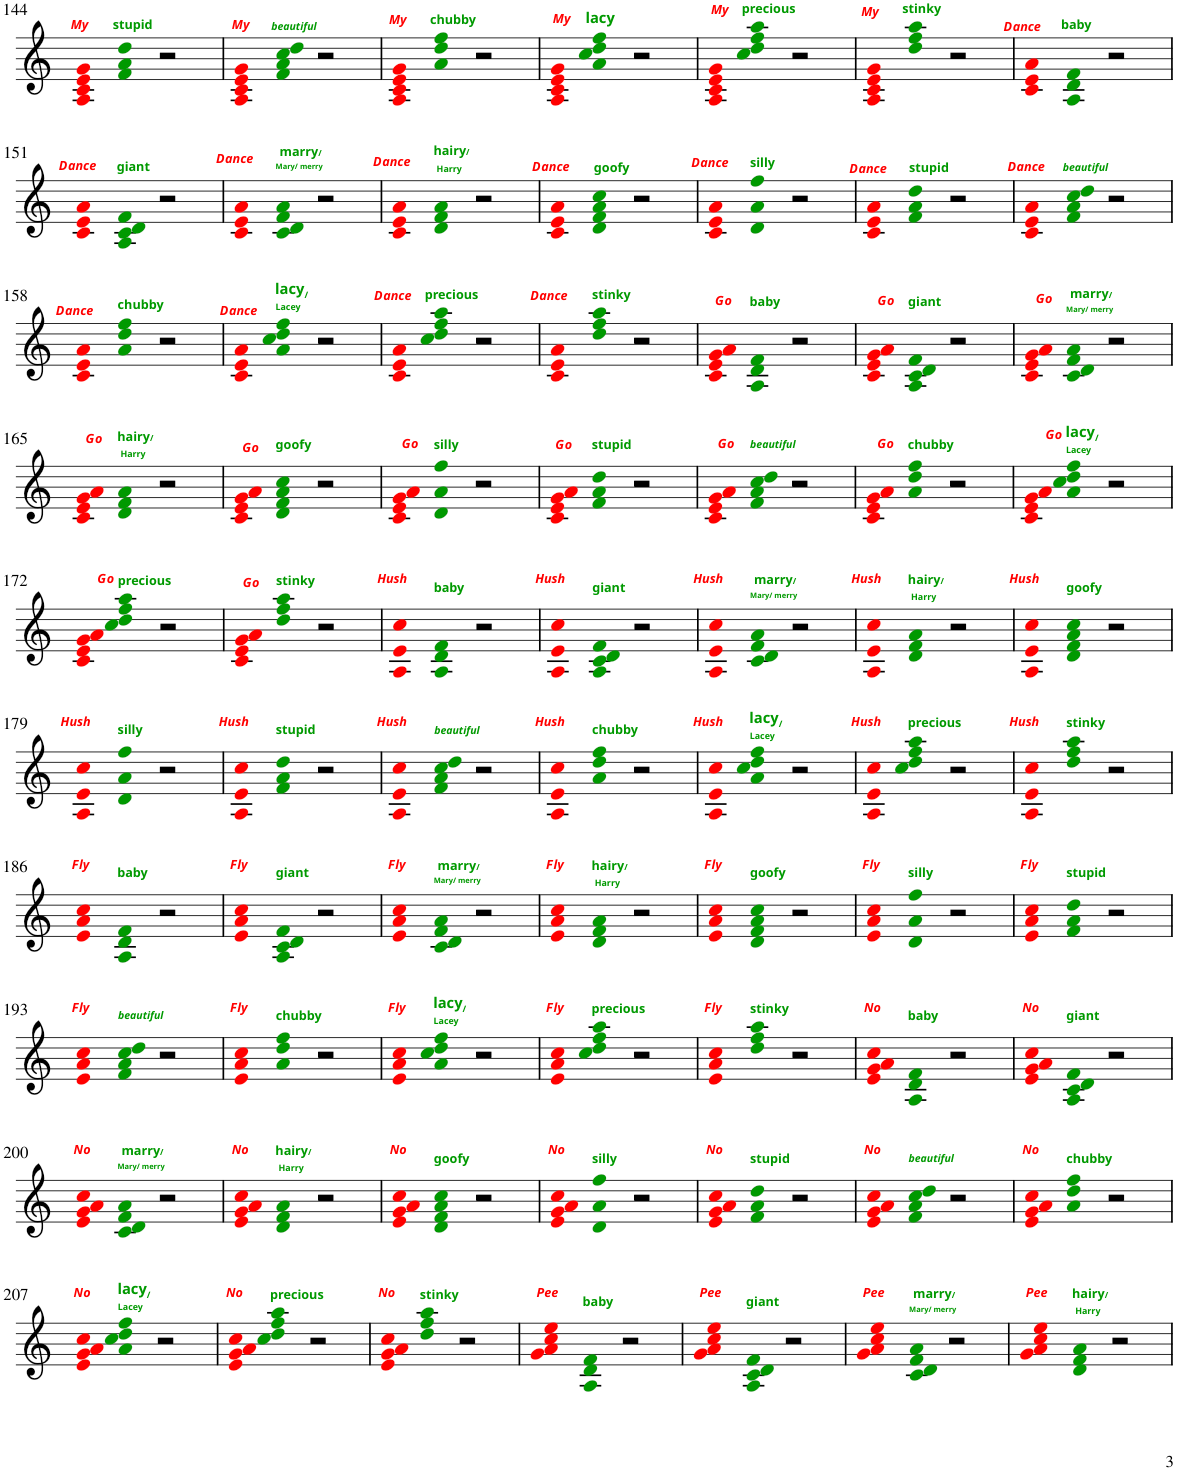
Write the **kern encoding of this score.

**kern	**harte
*part1	*part1
*staff1	*
*I"Piano	*
*I'Pno.	*
!!LO:PB:g=z
*clefG2	*
*k[]	*
*M4/4	*
=144	=144
!	!LO:H:kt=My
4Ai 4ci 4ei 4gi	N
!LO:TX:a:B:color=#009900:t=stupid	!
4fj 4aj 4ddj	.
2r	.
=145	=145
!	!LO:H:kt=My
4Ai 4ci 4ei 4gi	N
!LO:TX:a:Bi:color=#009900:t=beautiful	!
4fj 4aj 4ccj 4ddj	.
2r	.
=146	=146
!	!LO:H:kt=My
4Ai 4ci 4ei 4gi	N
!LO:TX:a:B:color=#009900:t=chubby	!
4aj 4ddj 4ffj	.
2r	.
=147	=147
!	!LO:H:kt=My
4Ai 4ci 4ei 4gi	N
!LO:TX:a:B:color=#009900:t=lacy	!
4aj 4ccj 4ddj 4ffj	.
2r	.
=148	=148
!	!LO:H:kt=My
4Ai 4ci 4ei 4gi	N
!LO:TX:a:B:color=#009900:t=precious	!
4ccj 4ddj 4ffj 4aaj	.
2r	.
=149	=149
!	!LO:H:kt=My
4Ai 4ci 4ei 4gi	N
!LO:TX:a:B:color=#009900:t=stinky	!
4ddj 4ffj 4aaj	.
2r	.
=150	=150
!	!LO:H:kt=ance
4ci 4ei 4ai	.
!LO:TX:a:B:color=#009900:t=baby	!
4Aj 4dj 4fj	.
2r	.
!!LO:LB:g=z
=151	=151
!	!LO:H:kt=ance
4ci 4ei 4ai	.
!LO:TX:a:B:color=#009900:t=giant	!
4Aj 4cj 4dj 4fj	.
2r	.
=152	=152
!	!LO:H:kt=ance
4ci 4ei 4ai	.
!LO:TX:a:B:color=#009900:t=marry	!
!LO:TX:a:t=/	!
!LO:TX:a:t=Mary/ merry	!
4cj 4dj 4fj 4aj	.
2r	.
=153	=153
!	!LO:H:kt=ance
4ci 4ei 4ai	.
!LO:TX:a:B:color=#009900:t=hairy	!
!LO:TX:a:t=/	!
!LO:TX:a:t=Harry	!
4dj 4fj 4aj	.
2r	.
=154	=154
!	!LO:H:kt=ance
4ci 4ei 4ai	.
!LO:TX:a:B:color=#009900:t=goofy	!
4dj 4fj 4aj 4ccj	.
2r	.
=155	=155
!	!LO:H:kt=ance
4ci 4ei 4ai	.
!LO:TX:a:B:color=#009900:t=silly	!
4dj 4aj 4ffj	.
2r	.
=156	=156
!	!LO:H:kt=ance
4ci 4ei 4ai	.
!LO:TX:a:B:color=#009900:t=stupid	!
4fj 4aj 4ddj	.
2r	.
=157	=157
!	!LO:H:kt=ance
4ci 4ei 4ai	.
!LO:TX:a:Bi:color=#009900:t=beautiful	!
4fj 4aj 4ccj 4ddj	.
2r	.
!!LO:LB:g=z
=158	=158
!	!LO:H:kt=ance
4ci 4ei 4ai	.
!LO:TX:a:B:color=#009900:t=chubby	!
4aj 4ddj 4ffj	.
2r	.
=159	=159
!	!LO:H:kt=ance
4ci 4ei 4ai	.
!LO:TX:a:B:color=#009900:t=lacy	!
!LO:TX:a:t=/	!
!LO:TX:a:t=Lacey	!
4aj 4ccj 4ddj 4ffj	.
2r	.
=160	=160
!	!LO:H:kt=ance
4ci 4ei 4ai	.
!LO:TX:a:B:color=#009900:t=precious	!
4ccj 4ddj 4ffj 4aaj	.
2r	.
=161	=161
!	!LO:H:kt=ance
4ci 4ei 4ai	.
!LO:TX:a:B:color=#009900:t=stinky	!
4ddj 4ffj 4aaj	.
2r	.
=162	=162
4ci 4ei 4gi 4ai	G:dim
!LO:TX:a:B:color=#009900:t=baby	!
4Aj 4dnj 4fj	.
2r	.
=163	=163
4ci 4ei 4gi 4ai	G:dim
!LO:TX:a:B:color=#009900:t=giant	!
4Aj 4cj 4dnj 4fj	.
2r	.
=164	=164
4ci 4ei 4gi 4ai	G:dim
!LO:TX:a:B:color=#009900:t=marry	!
!LO:TX:a:t=/	!
!LO:TX:a:t=Mary/ merry	!
4cj 4dnj 4fj 4aj	.
2r	.
!!LO:LB:g=z
=165	=165
4ci 4ei 4gi 4ai	G:dim
!LO:TX:a:B:color=#009900:t=hairy	!
!LO:TX:a:t=/	!
!LO:TX:a:t=Harry	!
4dnj 4fj 4aj	.
2r	.
=166	=166
4ci 4ei 4gi 4ai	G:dim
!LO:TX:a:B:color=#009900:t=goofy	!
4dnj 4fj 4aj 4ccj	.
2r	.
=167	=167
4ci 4ei 4gi 4ai	G:dim
!LO:TX:a:B:color=#009900:t=silly	!
4dnj 4aj 4ffj	.
2r	.
=168	=168
4ci 4ei 4gi 4ai	G:dim
!LO:TX:a:B:color=#009900:t=stupid	!
4fj 4aj 4ddnj	.
2r	.
=169	=169
4ci 4ei 4gi 4ai	G:dim
!LO:TX:a:Bi:color=#009900:t=beautiful	!
4fj 4aj 4ccj 4ddnj	.
2r	.
=170	=170
4ci 4ei 4gi 4ai	G:dim
!LO:TX:a:B:color=#009900:t=chubby	!
4aj 4ddnj 4ffj	.
2r	.
=171	=171
4ci 4ei 4gi 4ai	G:dim
!LO:TX:a:B:color=#009900:t=lacy	!
!LO:TX:a:t=/	!
!LO:TX:a:t=Lacey	!
4aj 4ccj 4ddnj 4ffj	.
2r	.
!!LO:LB:g=z
=172	=172
4ci 4ei 4gi 4ai	G:dim
!LO:TX:a:B:color=#009900:t=precious	!
4ccj 4ddnj 4ffj 4aaj	.
2r	.
=173	=173
4ci 4ei 4gi 4ai	G:dim
!LO:TX:a:B:color=#009900:t=stinky	!
4ddnj 4ffj 4aaj	.
2r	.
=174	=174
!	!LO:H:kt=Hush
4Ai 4ei 4cci	N
!LO:TX:a:B:color=#009900:t=baby	!
4Aj 4dj 4fj	.
2r	.
=175	=175
!	!LO:H:kt=Hush
4Ai 4ei 4cci	N
!LO:TX:a:B:color=#009900:t=giant	!
4Aj 4cj 4dj 4fj	.
2r	.
=176	=176
!	!LO:H:kt=Hush
4Ai 4ei 4cci	N
!LO:TX:a:B:color=#009900:t=marry	!
!LO:TX:a:t=/	!
!LO:TX:a:t=Mary/ merry	!
4cj 4dj 4fj 4aj	.
2r	.
=177	=177
!	!LO:H:kt=Hush
4Ai 4ei 4cci	N
!LO:TX:a:B:color=#009900:t=hairy	!
!LO:TX:a:t=/	!
!LO:TX:a:t=Harry	!
4dj 4fj 4aj	.
2r	.
=178	=178
!	!LO:H:kt=Hush
4Ai 4ei 4cci	N
!LO:TX:a:B:color=#009900:t=goofy	!
4dj 4fj 4aj 4ccj	.
2r	.
!!LO:LB:g=z
=179	=179
!	!LO:H:kt=Hush
4Ai 4ei 4cci	N
!LO:TX:a:B:color=#009900:t=silly	!
4dj 4aj 4ffj	.
2r	.
=180	=180
!	!LO:H:kt=Hush
4Ai 4ei 4cci	N
!LO:TX:a:B:color=#009900:t=stupid	!
4fj 4aj 4ddj	.
2r	.
=181	=181
!	!LO:H:kt=Hush
4Ai 4ei 4cci	N
!LO:TX:a:Bi:color=#009900:t=beautiful	!
4fj 4aj 4ccj 4ddj	.
2r	.
=182	=182
!	!LO:H:kt=Hush
4Ai 4ei 4cci	N
!LO:TX:a:B:color=#009900:t=chubby	!
4aj 4ddj 4ffj	.
2r	.
=183	=183
!	!LO:H:kt=Hush
4Ai 4ei 4cci	N
!LO:TX:a:B:color=#009900:t=lacy	!
!LO:TX:a:t=/	!
!LO:TX:a:t=Lacey	!
4aj 4ccj 4ddj 4ffj	.
2r	.
=184	=184
!	!LO:H:kt=Hush
4Ai 4ei 4cci	N
!LO:TX:a:B:color=#009900:t=precious	!
4ccj 4ddj 4ffj 4aaj	.
2r	.
=185	=185
!	!LO:H:kt=Hush
4Ai 4ei 4cci	N
!LO:TX:a:B:color=#009900:t=stinky	!
4ddj 4ffj 4aaj	.
2r	.
!!LO:LB:g=z
=186	=186
!	!LO:H:kt=ly
4ei 4ai 4cci	.
!LO:TX:a:B:color=#009900:t=baby	!
4Aj 4dj 4fj	.
2r	.
=187	=187
!	!LO:H:kt=ly
4ei 4ai 4cci	.
!LO:TX:a:B:color=#009900:t=giant	!
4Aj 4cj 4dj 4fj	.
2r	.
=188	=188
!	!LO:H:kt=ly
4ei 4ai 4cci	.
!LO:TX:a:B:color=#009900:t=marry	!
!LO:TX:a:t=/	!
!LO:TX:a:t=Mary/ merry	!
4cj 4dj 4fj 4aj	.
2r	.
=189	=189
!	!LO:H:kt=ly
4ei 4ai 4cci	.
!LO:TX:a:B:color=#009900:t=hairy	!
!LO:TX:a:t=/	!
!LO:TX:a:t=Harry	!
4dj 4fj 4aj	.
2r	.
=190	=190
!	!LO:H:kt=ly
4ei 4ai 4cci	.
!LO:TX:a:B:color=#009900:t=goofy	!
4dj 4fj 4aj 4ccj	.
2r	.
=191	=191
!	!LO:H:kt=ly
4ei 4ai 4cci	.
!LO:TX:a:B:color=#009900:t=silly	!
4dj 4aj 4ffj	.
2r	.
=192	=192
!	!LO:H:kt=ly
4ei 4ai 4cci	.
!LO:TX:a:B:color=#009900:t=stupid	!
4fj 4aj 4ddj	.
2r	.
!!LO:LB:g=z
=193	=193
!	!LO:H:kt=ly
4ei 4ai 4cci	.
!LO:TX:a:Bi:color=#009900:t=beautiful	!
4fj 4aj 4ccj 4ddj	.
2r	.
=194	=194
!	!LO:H:kt=ly
4ei 4ai 4cci	.
!LO:TX:a:B:color=#009900:t=chubby	!
4aj 4ddj 4ffj	.
2r	.
=195	=195
!	!LO:H:kt=ly
4ei 4ai 4cci	.
!LO:TX:a:B:color=#009900:t=lacy	!
!LO:TX:a:t=/	!
!LO:TX:a:t=Lacey	!
4aj 4ccj 4ddj 4ffj	.
2r	.
=196	=196
!	!LO:H:kt=ly
4ei 4ai 4cci	.
!LO:TX:a:B:color=#009900:t=precious	!
4ccj 4ddj 4ffj 4aaj	.
2r	.
=197	=197
!	!LO:H:kt=ly
4ei 4ai 4cci	.
!LO:TX:a:B:color=#009900:t=stinky	!
4ddj 4ffj 4aaj	.
2r	.
=198	=198
!	!LO:H:kt=No
4ei 4gi 4ai 4cci	N
!LO:TX:a:B:color=#009900:t=baby	!
4Aj 4dj 4fj	.
2r	.
=199	=199
!	!LO:H:kt=No
4ei 4gi 4ai 4cci	N
!LO:TX:a:B:color=#009900:t=giant	!
4Aj 4cj 4dj 4fj	.
2r	.
!!LO:LB:g=z
=200	=200
!	!LO:H:kt=No
4ei 4gi 4ai 4cci	N
!LO:TX:a:B:color=#009900:t=marry	!
!LO:TX:a:t=/	!
!LO:TX:a:t=Mary/ merry	!
4cj 4dj 4fj 4aj	.
2r	.
=201	=201
!	!LO:H:kt=No
4ei 4gi 4ai 4cci	N
!LO:TX:a:B:color=#009900:t=hairy	!
!LO:TX:a:t=/	!
!LO:TX:a:t=Harry	!
4dj 4fj 4aj	.
2r	.
=202	=202
!	!LO:H:kt=No
4ei 4gi 4ai 4cci	N
!LO:TX:a:B:color=#009900:t=goofy	!
4dj 4fj 4aj 4ccj	.
2r	.
=203	=203
!	!LO:H:kt=No
4ei 4gi 4ai 4cci	N
!LO:TX:a:B:color=#009900:t=silly	!
4dj 4aj 4ffj	.
2r	.
=204	=204
!	!LO:H:kt=No
4ei 4gi 4ai 4cci	N
!LO:TX:a:B:color=#009900:t=stupid	!
4fj 4aj 4ddj	.
2r	.
=205	=205
!	!LO:H:kt=No
4ei 4gi 4ai 4cci	N
!LO:TX:a:Bi:color=#009900:t=beautiful	!
4fj 4aj 4ccj 4ddj	.
2r	.
=206	=206
!	!LO:H:kt=No
4ei 4gi 4ai 4cci	N
!LO:TX:a:B:color=#009900:t=chubby	!
4aj 4ddj 4ffj	.
2r	.
!!LO:LB:g=z
=207	=207
!	!LO:H:kt=No
4ei 4gi 4ai 4cci	N
!LO:TX:a:B:color=#009900:t=lacy	!
!LO:TX:a:t=/	!
!LO:TX:a:t=Lacey	!
4aj 4ccj 4ddj 4ffj	.
2r	.
=208	=208
!	!LO:H:kt=No
4ei 4gi 4ai 4cci	N
!LO:TX:a:B:color=#009900:t=precious	!
4ccj 4ddj 4ffj 4aaj	.
2r	.
=209	=209
!	!LO:H:kt=No
4ei 4gi 4ai 4cci	N
!LO:TX:a:B:color=#009900:t=stinky	!
4ddj 4ffj 4aaj	.
2r	.
=210	=210
!	!LO:H:kt=Pee
4gi 4ai 4cci 4eei	N
!LO:TX:a:B:color=#009900:t=baby	!
4Aj 4dj 4fj	.
2r	.
=211	=211
!	!LO:H:kt=Pee
4gi 4ai 4cci 4eei	N
!LO:TX:a:B:color=#009900:t=giant	!
4Aj 4cj 4dj 4fj	.
2r	.
=212	=212
!	!LO:H:kt=Pee
4gi 4ai 4cci 4eei	N
!LO:TX:a:B:color=#009900:t=marry	!
!LO:TX:a:t=/	!
!LO:TX:a:t=Mary/ merry	!
4cj 4dj 4fj 4aj	.
2r	.
=213	=213
!	!LO:H:kt=Pee
4gi 4ai 4cci 4eei	N
!LO:TX:a:B:color=#009900:t=hairy	!
!LO:TX:a:t=/	!
!LO:TX:a:t=Harry	!
4dj 4fj 4aj	.
2r	.
=	=
*-	*-
